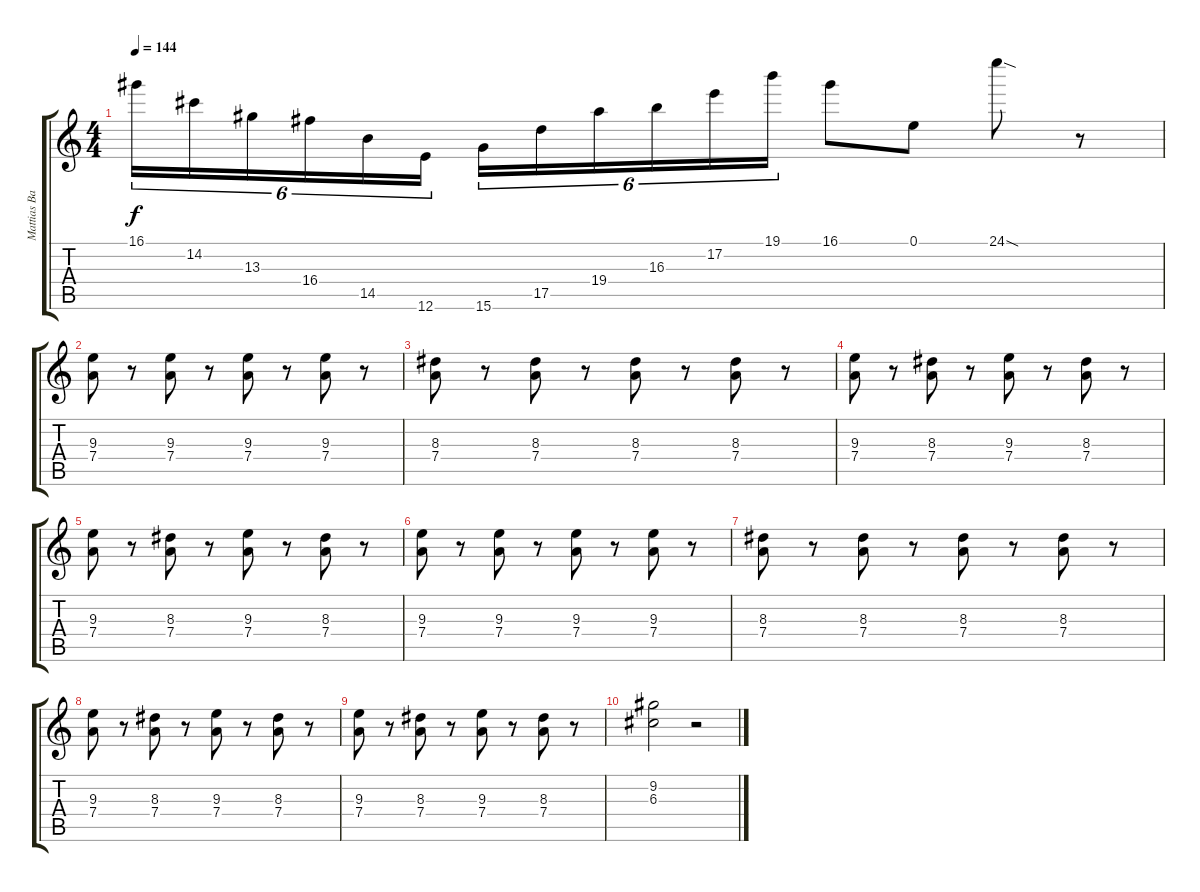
\track ("Mattias Backing Track 2 (nylon)" "Mattias Ba") {instrument acousticguitarnylon}
\staff {score tabs}
\tuning (E4 B3 G3 D3 A2 E2) {hide}
\ts (4 4)
\tempo 144
\clef g2
\ks c
16.1.16{tu (6 4) dy f instrument overdrivenguitar} 14.2.16{tu (6 4)} 13.3.16{tu (6 4)} 16.4.16{tu (6 4)} 14.5.16{tu (6 4)} 12.6.16{tu (6 4)} 15.6.16{tu (6 4)} 17.5.16{tu (6 4)} 19.4.16{tu (6 4)} 16.3.16{tu (6 4)} 17.2.16{tu (6 4)} 19.1.16{tu (6 4)} 16.1.8 0.1.8 24.1{sod}.8 r.8 |
(9.3 7.4).8{volume 10 instrument acousticguitarnylon} r.8 (9.3 7.4).8 r.8 (9.3 7.4).8 r.8 (9.3 7.4).8 r.8 |
(8.3 7.4).8 r.8 (8.3 7.4).8 r.8 (8.3 7.4).8 r.8 (8.3 7.4).8 r.8 |
(9.3 7.4).8 r.8 (8.3 7.4).8 r.8 (9.3 7.4).8 r.8 (8.3 7.4).8 r.8 |
(9.3 7.4).8 r.8 (8.3 7.4).8 r.8 (9.3 7.4).8 r.8 (8.3 7.4).8 r.8 |
(9.3 7.4).8{volume 10} r.8 (9.3 7.4).8 r.8 (9.3 7.4).8 r.8 (9.3 7.4).8 r.8 |
(8.3 7.4).8 r.8 (8.3 7.4).8 r.8 (8.3 7.4).8 r.8 (8.3 7.4).8 r.8 |
(9.3 7.4).8 r.8 (8.3 7.4).8 r.8 (9.3 7.4).8 r.8 (8.3 7.4).8 r.8 |
(9.3 7.4).8 r.8 (8.3 7.4).8 r.8 (9.3 7.4).8 r.8 (8.3 7.4).8 r.8 |
(9.2 6.3).2 r.2
